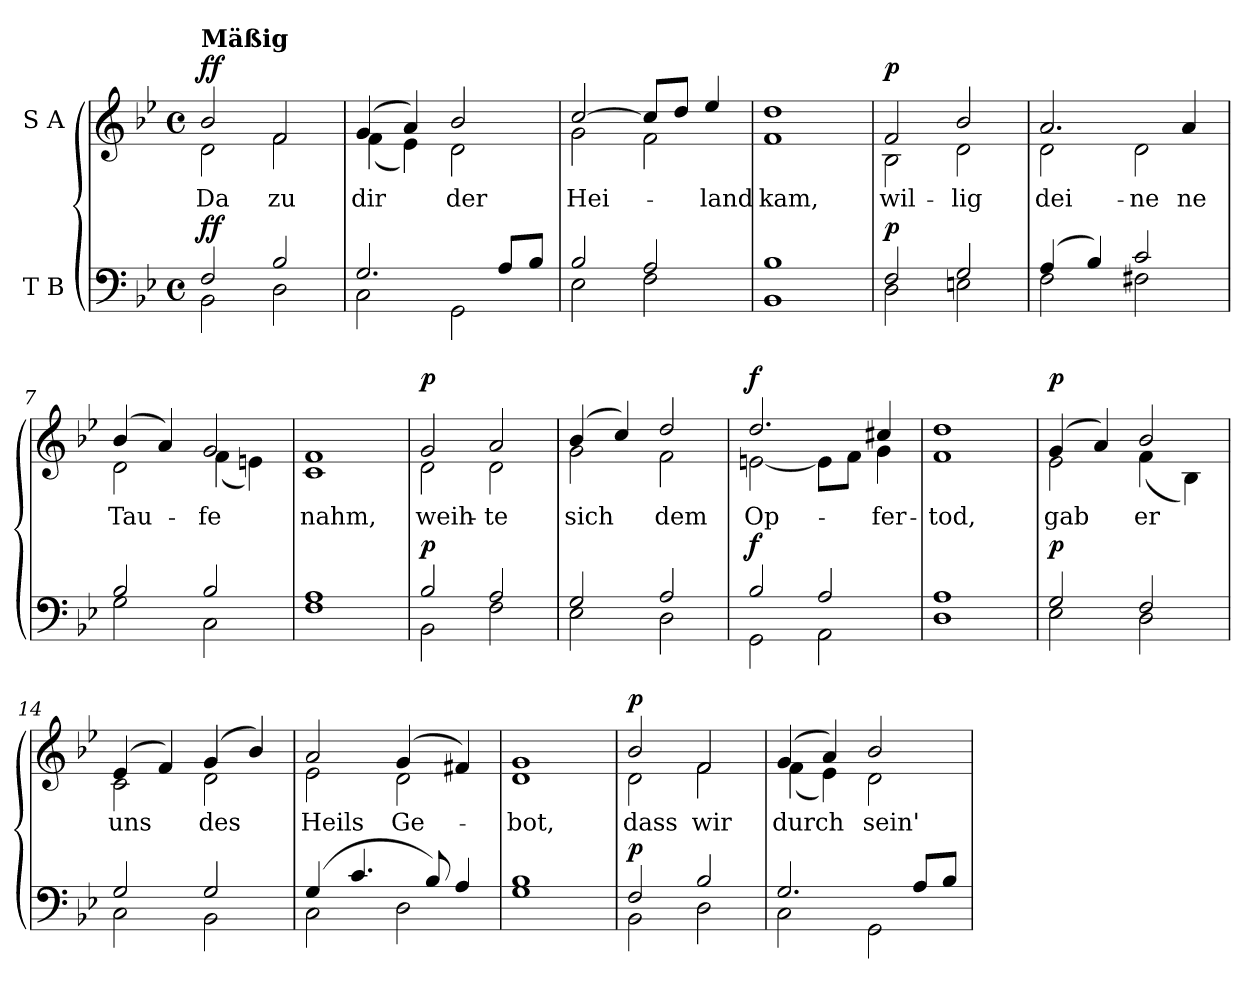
**kern	**dynam	**kern	**text	**dynam
*part2	*part2	*part1	*part1	*part1
*staff2	*staff2	*staff1	*staff1	*staff1
*I"T B	*	*I"S A	*	*
*clefF4	*	*clefG2	*	*
*k[b-e-]	*	*k[b-e-]	*	*
*M4/4	*	*M4/4	*	*
*met(c)	*	*met(c)	*	*
=1	=1	=1	=1	=1
*^	*	*^	*	*
!	!	!	!LO:TX:a:B:t=Mäßig	!	!	!
!	!	!LO:DY:a	!	!	!	!LO:DY:a
2F/	2BB-\	ff	2b-/	2d\	Da	ff
2B-/	2D\	.	2f/	2f\	zu	.
=2	=2	=2	=2	=2	=2	=2
2.G/	2C\	.	(4g/	(4f\	dir	.
.	.	.	4a/)	4e-\)	.	.
.	2GG\	.	2b-/	2d\	der	.
8A/L	.	.	.	.	.	.
8B-/J	.	.	.	.	.	.
=3	=3	=3	=3	=3	=3	=3
2B-/	2E-\	.	[2cc/	2g\	Hei-	.
2A/	2F\	.	8cc/L]	2f\	.	.
.	.	.	8dd/J	.	.	.
.	.	.	4ee-/	.	-land	.
=4	=4	=4	=4	=4	=4	=4
1B-	1BB-	.	1dd	1f	kam,	.
=5	=5	=5	=5	=5	=5	=5
!	!	!LO:DY:a	!	!	!	!LO:DY:a
2F/	2D\	p	2f/	2B-\	wil-	p
2G/	2En\	.	2b-/	2d\	-lig	.
=6	=6	=6	=6	=6	=6	=6
(4A/	2F\	.	2.a/	2d\	dei-	.
4B-/)	.	.	.	.	.	.
2c/	2F#X\	.	.	2d\	-ne	.
.	.	.	4a/	.	-ne	.
=7	=7	=7	=7	=7	=7	=7
2B-/	2G\	.	(4b-/	2d\	Tau-	.
.	.	.	4a/)	.	.	.
2B-/	2C\	.	2g/	(4f\	-fe	.
.	.	.	.	4en\)	.	.
=8	=8	=8	=8	=8	=8	=8
1A	1F	.	1f	1c	nahm,	.
!!LO:LB:g=z	!!
=9	=9	=9	=9	=9	=9	=9
!	!	!LO:DY:a	!	!	!	!LO:DY:a
2B-/	2BB-\	p	2g/	2d\	weih-	p
2A/	2F\	.	2a/	2d\	-te	.
=10	=10	=10	=10	=10	=10	=10
2G/	2E-\	.	(4b-/	2g\	sich	.
.	.	.	4cc/)	.	.	.
2A/	2D\	.	2dd/	2f\	dem	.
=11	=11	=11	=11	=11	=11	=11
!	!	!LO:DY:a	!	!	!	!LO:DY:a
2B-/	2GG\	f	2.dd/	[2en\	Op-	f
2A/	2AA\	.	.	8e\L]	.	.
.	.	.	.	8f\J	.	.
.	.	.	4cc#X/	4g\	-fer-	.
=12	=12	=12	=12	=12	=12	=12
1A	1D	.	1dd	1f	-tod,	.
=13	=13	=13	=13	=13	=13	=13
!	!	!LO:DY:a	!	!	!	!LO:DY:a
2G/	2E-\	p	(4g/	2e-\	gab	p
.	.	.	4a/)	.	.	.
2F/	2D\	.	2b-/	(4f\	er	.
.	.	.	.	4B-\)	.	.
=14	=14	=14	=14	=14	=14	=14
2G/	2C\	.	(4e-/	2c\	uns	.
.	.	.	4f/)	.	.	.
2G/	2BB-\	.	(4g/	2d\	des	.
.	.	.	4b-/)	.	.	.
=15	=15	=15	=15	=15	=15	=15
(4G/	2C\	.	2a/	2e-\	Heils	.
4.c/	.	.	.	.	.	.
.	2D\	.	(4g/	2d\	Ge-	.
8B-/)	.	.	.	.	.	.
4A/	.	.	4f#X/)	.	.	.
=16	=16	=16	=16	=16	=16	=16
1B-	1G	.	1g	1d	-bot,	.
!!LO:LB:g=z	!!
=17	=17	=17	=17	=17	=17	=17
!	!	!LO:DY:a	!	!	!	!LO:DY:a
2F/	2BB-\	p	2b-/	2d\	dass	p
2B-/	2D\	.	2f/	2f\	wir	.
=18	=18	=18	=18	=18	=18	=18
2.G/	2C\	.	(4g/	(4f\	durch	.
.	.	.	4a/)	4e-\)	.	.
.	2GG\	.	2b-/	2d\	sein'	.
8A/L	.	.	.	.	.	.
8B-/J	.	.	.	.	.	.
*v	*v	*	*	*	*	*
*	*	*v	*v	*	*
=	=	=	=	=
*-	*-	*-	*-	*-
